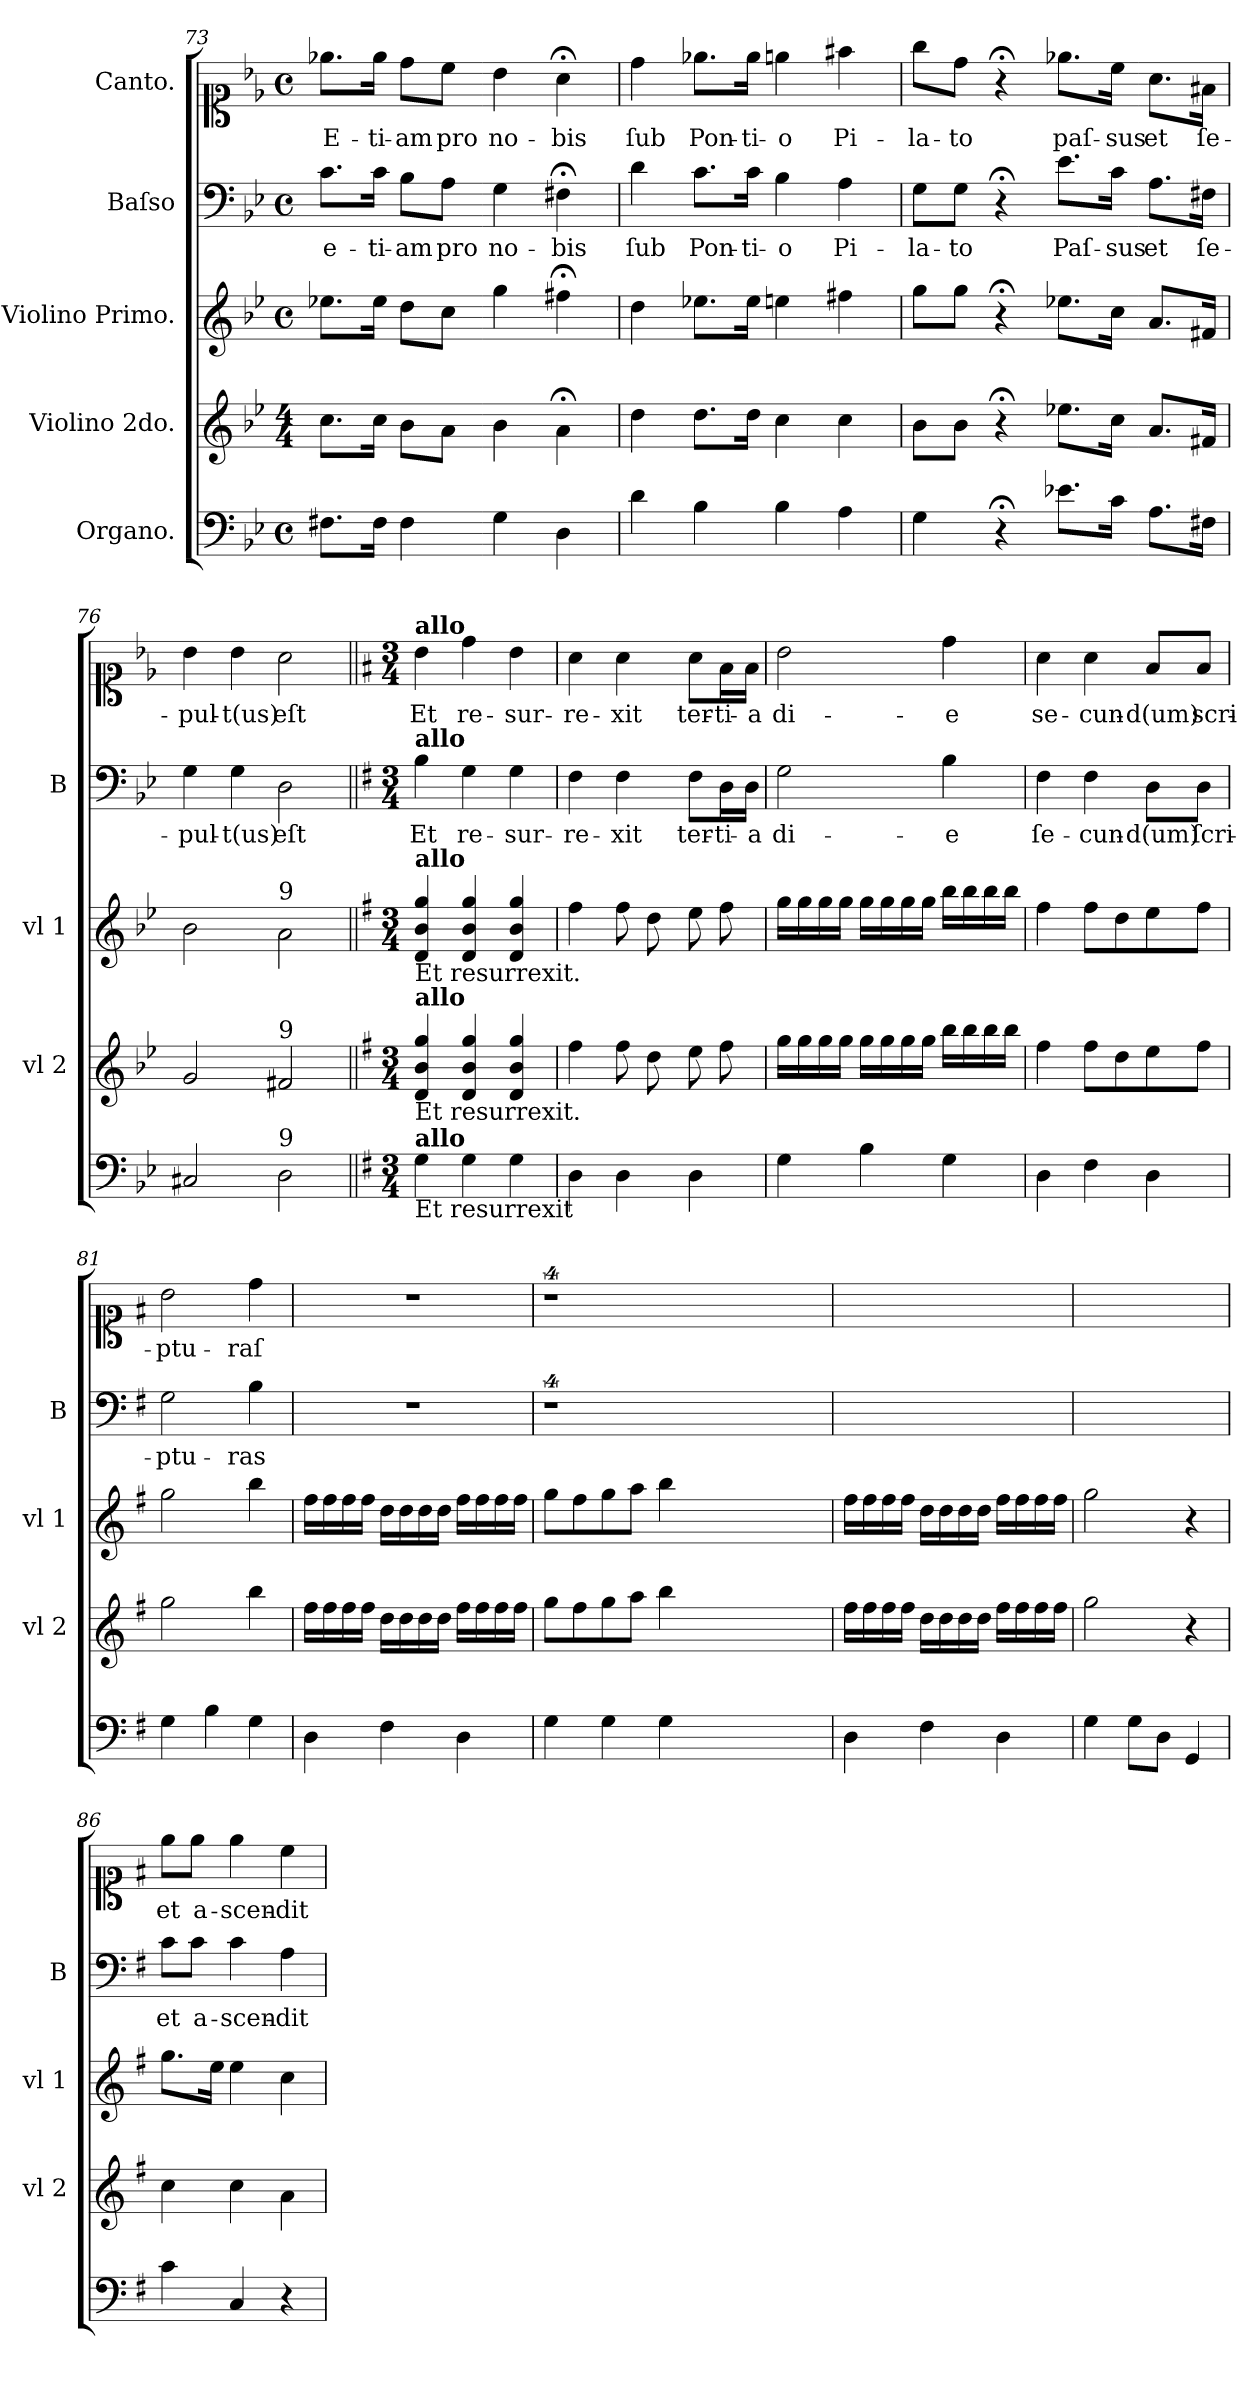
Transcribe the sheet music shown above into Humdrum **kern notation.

**kern	**kern	**kern	**kern	**text	**kern	**text
*part5	*part4	*part3	*part2	*part2	*part1	*part1
*staff5	*staff4	*staff3	*staff2	*staff2	*staff1	*staff1
*I"Organo.	*I"Violino 2do.	*I"Violino Primo.	*I"Baſso	*	*I"Canto.	*
*	*I'vl 2	*I'vl 1	*I'B	*	*	*
*clefF4	*clefG2	*clefG2	*clefF4	*	*clefC1	*
*k[b-e-]	*k[b-e-]	*k[b-e-]	*k[b-e-]	*	*k[b-e-]	*
*M4/4	*M4/4	*M4/4	*M4/4	*	*M4/4	*
*met(c)	*	*met(c)	*met(c)	*	*met(c)	*
=73	=73	=73	=73	=73	=73	=73
8.F#X\L	8.cc\L	8.ee-X\L	8.c\L	e-	8.ee-X\L	E-
16F#\Jk	16cc\Jk	16ee-\Jk	16c\Jk	-ti-	16ee-\Jk	-ti-
4F#\	8b-\L	8dd\L	8B-\L	-am	8dd\L	-am
.	8a\J	8cc\J	8A\J	pro	8cc\J	pro
=-	=-	=-	=-	=-	=-	=-
4G\	4b-\	4gg\	4G\	no-	4b-\	no-
4D\	4a;<\	4ff#X;<\	4F#X;<\	-bis	4a;<\	-bis
=74	=74	=74	=74	=74	=74	=74
4d\	4dd\	4dd\	4d\	ſub	4dd\	ſub
4B-\	8.dd\L	8.ee-X\L	8.c\L	Pon-	8.ee-X\L	Pon-
.	16dd\Jk	16ee-\Jk	16c\Jk	-ti-	16ee-\Jk	-ti-
4B-\	4cc\	4een\	4B-\	-o	4een\	-o
4A\	4cc\	4ff#X\	4A\	Pi-	4ff#X\	Pi-
=75	=75	=75	=75	=75	=75	=75
4G\	8b-\L	8gg\L	8G\L	-la-	8gg\L	-la-
.	8b-\J	8gg\J	8G\J	-to	8dd\J	-to
4r;<	4r;<	4r;<	4r;<	.	4r;<	.
8.e-X\L	8.ee-X\L	8.ee-X\L	8.e-\L	Paſ-	8.ee-X\L	paſ-
16c\Jk	16cc\Jk	16cc\Jk	16c\Jk	-sus	16cc\Jk	-sus
=-	=-	=-	=-	=-	=-	=-
8.A\L	8.a/L	8.a/L	8.A\L	et	8.a\L	et
16F#X\Jk	16f#X/Jk	16f#X/Jk	16F#X\Jk	ſe-	16f#X\Jk	ſe-
=76	=76	=76	=76	=76	=76	=76
2C#X/	2g/	2b-\	4G\	-pul-	4b-\	-pul-
.	.	.	4G\	-t(us)	4b-\	-t(us)
!	!	!LO:TX:a:t=9	!	!	!	!
!	!LO:TX:a:t=9	!	!	!	!	!
!LO:TX:a:t=9	!	!	!	!	!	!
2D\	2f#X/	2a\	2D\	eſt	2a\	eſt
=77||	=77||	=77||	=77||	=77||	=77||	=77||
*k[f#]	*k[f#]	*k[f#]	*k[f#]	*	*k[f#]	*
*M3/4	*M3/4	*M3/4	*M3/4	*	*M3/4	*
!	!	!	!	!	!LO:TX:a:B:t=allo	!
!	!	!	!LO:TX:a:B:t=allo	!	!	!
!	!	!LO:TX:b:t=Et resurrexit.	!	!	!	!
!	!	!LO:TX:a:B:t=allo	!	!	!	!
!	!LO:TX:b:t=Et resurrexit.	!	!	!	!	!
!	!LO:TX:a:B:t=allo	!	!	!	!	!
!LO:TX:b:t=Et resurrexit	!	!	!	!	!	!
!LO:TX:a:B:t=allo	!	!	!	!	!	!
4G\	4d/ 4b/ 4gg/	4d/ 4b/ 4gg/	4B\	Et	4b\	Et
4G\	4d/ 4b/ 4gg/	4d/ 4b/ 4gg/	4G\	re-	4dd\	re-
4G\	4d/ 4b/ 4gg/	4d/ 4b/ 4gg/	4G\	-sur-	4b\	-sur-
=78	=78	=78	=78	=78	=78	=78
4D\	4ff#\	4ff#\	4F#\	-re-	4a\	-re-
4D\	8ff#\	8ff#\	4F#\	-xit	4a\	-xit
.	8dd\	8dd\	.	.	.	.
=-	=-	=-	=-	=-	=-	=-
4D\	8ee\	8ee\	8F#\L	ter-	8a\L	ter-
.	8ff#\	8ff#\	16D\L	-ti-	16f#\L	-ti-
.	.	.	16D\JJ	-a	16f#\JJ	-a
=79	=79	=79	=79	=79	=79	=79
4G\	16gg\LL	16gg\LL	2G\	di-	2b\	di-
.	16gg\	16gg\	.	.	.	.
.	16gg\	16gg\	.	.	.	.
.	16gg\JJ	16gg\JJ	.	.	.	.
4B\	16gg\LL	16gg\LL	.	.	.	.
.	16gg\	16gg\	.	.	.	.
.	16gg\	16gg\	.	.	.	.
.	16gg\JJ	16gg\JJ	.	.	.	.
4G\	16bb\LL	16bb\LL	4B\	-e	4dd\	-e
.	16bb\	16bb\	.	.	.	.
.	16bb\	16bb\	.	.	.	.
.	16bb\JJ	16bb\JJ	.	.	.	.
=80	=80	=80	=80	=80	=80	=80
4D\	4ff#\	4ff#\	4F#\	ſe-	4a\	se-
4F#\	8ff#\L	8ff#\L	4F#\	-cun-	4a\	-cun-
.	8dd\	8dd\	.	.	.	.
4D\	8ee\	8ee\	8D\L	-d(um)	8f#/L	-d(um)
.	8ff#\J	8ff#\J	8D\J	ſcri-	8f#/J	scri-
=81	=81	=81	=81	=81	=81	=81
4G\	2gg\	2gg\	2G\	-ptu-	2b\	-ptu-
4B\	.	.	.	.	.	.
4G\	4bb\	4bb\	4B\	-ras	4dd\	-raſ
=82	=82	=82	=82	=82	=82	=82
4D\	16ff#\LL	16ff#\LL	2.r	.	2.r	.
.	16ff#\	16ff#\	.	.	.	.
.	16ff#\	16ff#\	.	.	.	.
.	16ff#\JJ	16ff#\JJ	.	.	.	.
4F#\	16dd\LL	16dd\LL	.	.	.	.
.	16dd\	16dd\	.	.	.	.
.	16dd\	16dd\	.	.	.	.
.	16dd\JJ	16dd\JJ	.	.	.	.
4D\	16ff#\LL	16ff#\LL	.	.	.	.
.	16ff#\	16ff#\	.	.	.	.
.	16ff#\	16ff#\	.	.	.	.
.	16ff#\JJ	16ff#\JJ	.	.	.	.
=83	=83	=83	=83	=83	=83	=83
4G\	8gg\L	8gg\L	4%9r	.	4%9r	.
.	8ff#\	8ff#\	.	.	.	.
4G\	8gg\	8gg\	.	.	.	.
.	8aa\J	8aa\J	.	.	.	.
4G\	4bb\	4bb\	.	.	.	.
1.ryy	1.ryy	1.ryy	.	.	.	.
=84	=84	=84	=84	=84	=84	=84
4D\	16ff#\LL	16ff#\LL	2.ryy	.	2.ryy	.
.	16ff#\	16ff#\	.	.	.	.
.	16ff#\	16ff#\	.	.	.	.
.	16ff#\JJ	16ff#\JJ	.	.	.	.
4F#\	16dd\LL	16dd\LL	.	.	.	.
.	16dd\	16dd\	.	.	.	.
.	16dd\	16dd\	.	.	.	.
.	16dd\JJ	16dd\JJ	.	.	.	.
4D\	16ff#\LL	16ff#\LL	.	.	.	.
.	16ff#\	16ff#\	.	.	.	.
.	16ff#\	16ff#\	.	.	.	.
.	16ff#\JJ	16ff#\JJ	.	.	.	.
=85	=85	=85	=85	=85	=85	=85
4G\	2gg\	2gg\	2.ryy	.	2.ryy	.
8G\L	.	.	.	.	.	.
8D\J	.	.	.	.	.	.
4GG/	4r	4r	.	.	.	.
=86	=86	=86	=86	=86	=86	=86
4c\	4cc\	8.gg\L	8c\L	et	8ee\L	et
.	.	.	8c\J	a-	8ee\J	a-
.	.	16ee\Jk	.	.	.	.
4C/	4cc\	4ee\	4c\	-scen-	4ee\	-scen-
4r	4a\	4cc\	4A\	-dit	4cc\	-dit
=	=	=	=	=	=	=
*-	*-	*-	*-	*-	*-	*-
